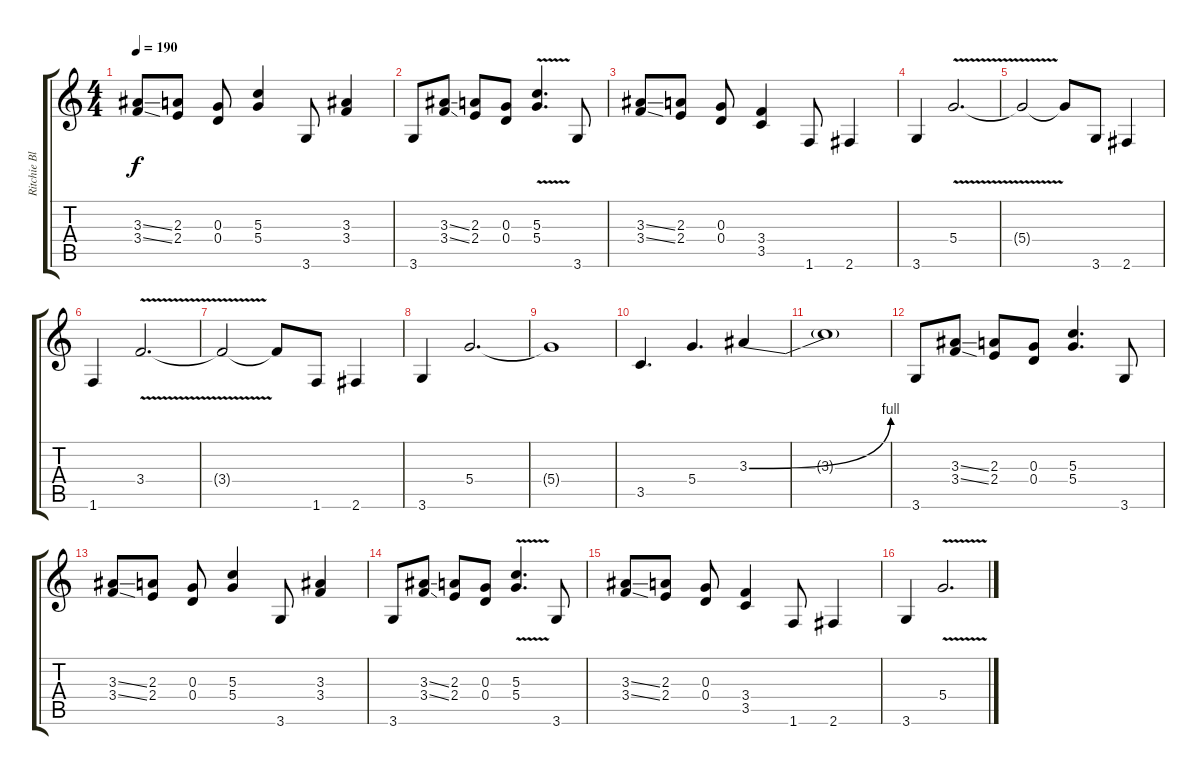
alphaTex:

\track ("Ritchie Blackmore" "Ritchie Bl") {instrument overdrivenguitar}
\staff {score tabs}
\tuning (E4 B3 G3 D3 A2 E2) {hide}
\ts (4 4)
\tempo 190
\clef g2
\ks c
(3.3{ss} 3.4{ss}).8{dy f} (2.3 2.4).8 (0.3 0.4).8 (5.3 5.4).4 3.6.8 (3.3 3.4).4 |
3.6.8 (3.3{ss} 3.4{ss}).8 (2.3 2.4).8 (0.3 0.4).8 (5.3{v} 5.4{v}).4{d} 3.6.8 |
(3.3{ss} 3.4{ss}).8 (2.3 2.4).8 (0.3 0.4).8 (3.4 3.5).4 1.6.8 2.6.4 |
3.6.4 5.4{v}.2{d} |
5.4{t}.2 5.4{t}.8 3.6.8 2.6.4 |
1.6.4 3.4{v}.2{d} |
3.4{t}.2 3.4{t}.8 1.6.8 2.6.4 |
3.6.4 5.4.2{d} |
5.4{t}.1 |
3.5.4{d} 5.4.4{d} 3.3{be (bend 0 0 60 4)}.4 |
3.3{t}.1 |
3.6.8 (3.3{ss} 3.4{ss}).8 (2.3 2.4).8 (0.3 0.4).8 (5.3 5.4).4{d} 3.6.8 |
(3.3{ss} 3.4{ss}).8 (2.3 2.4).8 (0.3 0.4).8 (5.3 5.4).4 3.6.8 (3.3 3.4).4 |
3.6.8 (3.3{ss} 3.4{ss}).8 (2.3 2.4).8 (0.3 0.4).8 (5.3{v} 5.4{v}).4{d} 3.6.8 |
(3.3{ss} 3.4{ss}).8 (2.3 2.4).8 (0.3 0.4).8 (3.4 3.5).4 1.6.8 2.6.4 |
3.6.4 5.4{v}.2{d}
